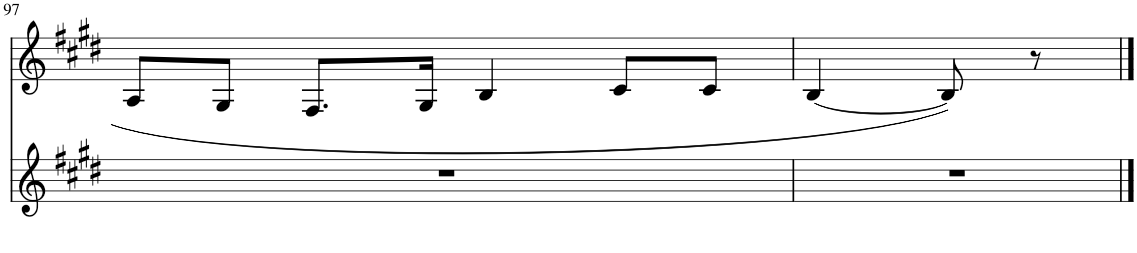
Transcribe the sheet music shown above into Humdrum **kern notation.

**kern	**kern
*part2	*part1
*staff2	*staff1
*I"Piano	*I"Piano
*I'Pno	*I'Pno
!!LO:PB:g=z
*clefG2	*clefG2
*k[f#c#g#d#]	*k[f#c#g#d#]
*M4/4	*M4/4
=97	=97
1r	8A/L
.	8G#/J
.	8.F#/L
.	16G#/Jk
.	4B/
.	8c#/L
.	8c#/J
=98	=98
1r	[4B/
.	8B/]
.	8r
.	2ryy
==	==
*-	*-
